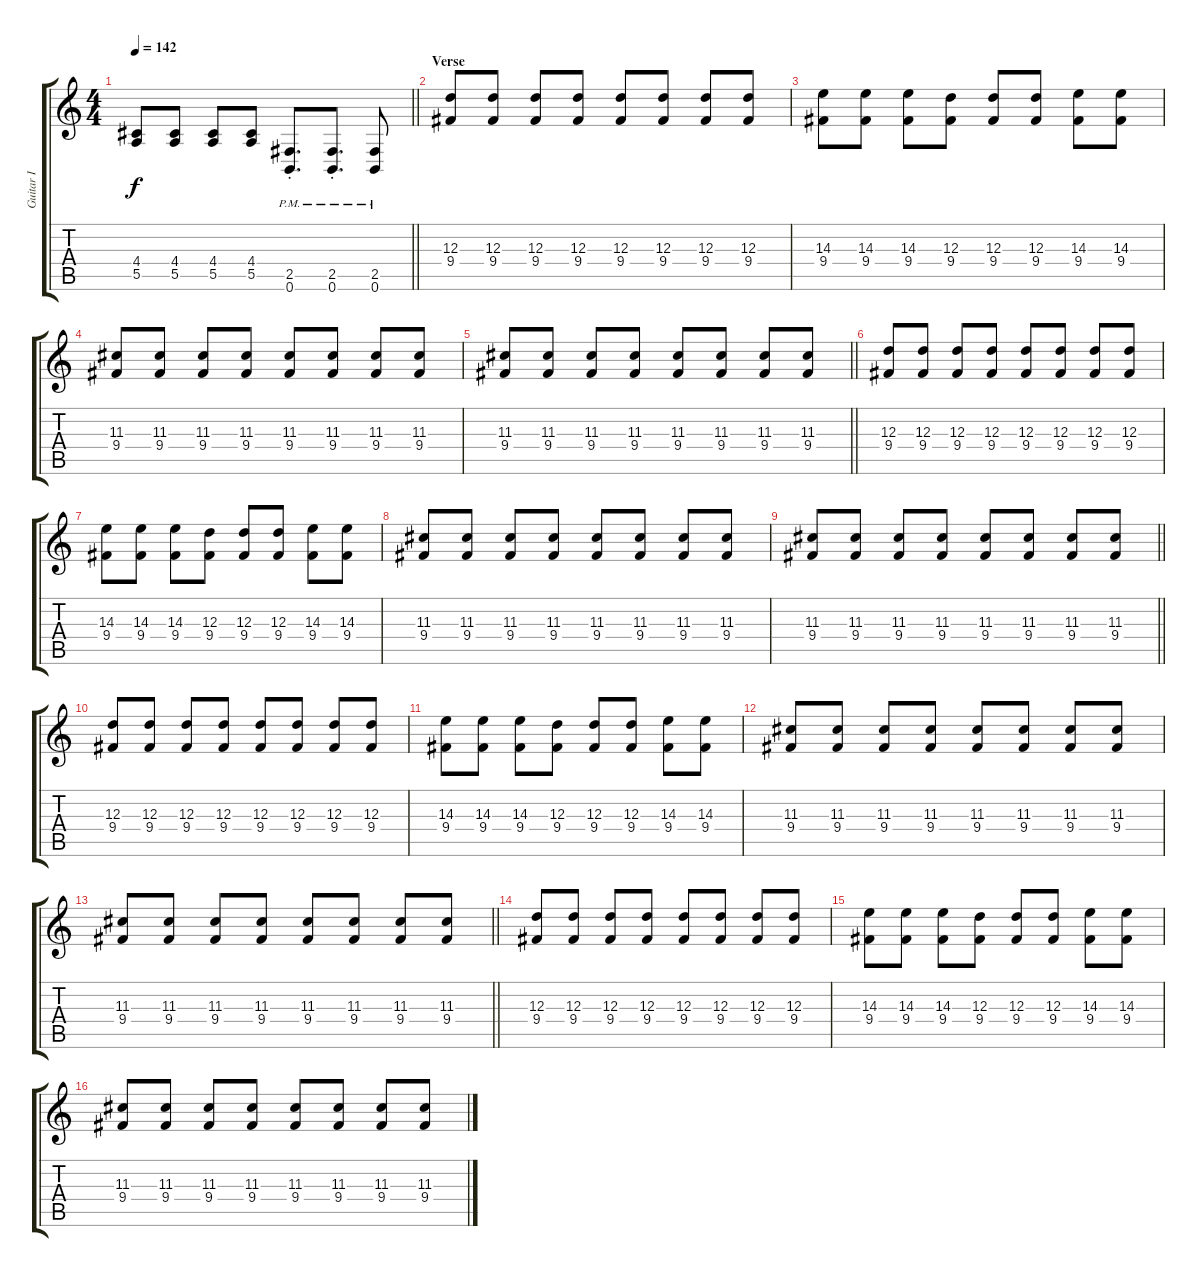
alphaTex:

\track ("Guitar I" "Guitar I") {instrument distortionguitar}
\staff {score tabs}
\tuning (B3 Gb3 D3 A2 E2 B1) {hide}
\ts (4 4)
\tempo 142
\clef g2
\barLineRight lightlight
\ks c
(4.4 5.5).8{dy f} (4.4 5.5).8 (4.4 5.5).8 (4.4 5.5).8 (2.5{pm st} 0.6{pm st}).8{d} (2.5{pm st} 0.6{pm st}).8{d} (2.5{pm} 0.6{pm}).8 |
\section ("" "Verse")
(12.3 9.4).8 (12.3 9.4).8 (12.3 9.4).8 (12.3 9.4).8 (12.3 9.4).8 (12.3 9.4).8 (12.3 9.4).8 (12.3 9.4).8 |
(14.3 9.4).8 (14.3 9.4).8 (14.3 9.4).8 (12.3 9.4).8 (12.3 9.4).8 (12.3 9.4).8 (14.3 9.4).8 (14.3 9.4).8 |
(11.3 9.4).8 (11.3 9.4).8 (11.3 9.4).8 (11.3 9.4).8 (11.3 9.4).8 (11.3 9.4).8 (11.3 9.4).8 (11.3 9.4).8 |
\barLineRight lightlight
(11.3 9.4).8 (11.3 9.4).8 (11.3 9.4).8 (11.3 9.4).8 (11.3 9.4).8 (11.3 9.4).8 (11.3 9.4).8 (11.3 9.4).8 |
\section ("" "")
(12.3 9.4).8 (12.3 9.4).8 (12.3 9.4).8 (12.3 9.4).8 (12.3 9.4).8 (12.3 9.4).8 (12.3 9.4).8 (12.3 9.4).8 |
(14.3 9.4).8 (14.3 9.4).8 (14.3 9.4).8 (12.3 9.4).8 (12.3 9.4).8 (12.3 9.4).8 (14.3 9.4).8 (14.3 9.4).8 |
(11.3 9.4).8 (11.3 9.4).8 (11.3 9.4).8 (11.3 9.4).8 (11.3 9.4).8 (11.3 9.4).8 (11.3 9.4).8 (11.3 9.4).8 |
\barLineRight lightlight
(11.3 9.4).8 (11.3 9.4).8 (11.3 9.4).8 (11.3 9.4).8 (11.3 9.4).8 (11.3 9.4).8 (11.3 9.4).8 (11.3 9.4).8 |
\section ("" "")
(12.3 9.4).8 (12.3 9.4).8 (12.3 9.4).8 (12.3 9.4).8 (12.3 9.4).8 (12.3 9.4).8 (12.3 9.4).8 (12.3 9.4).8 |
(14.3 9.4).8 (14.3 9.4).8 (14.3 9.4).8 (12.3 9.4).8 (12.3 9.4).8 (12.3 9.4).8 (14.3 9.4).8 (14.3 9.4).8 |
(11.3 9.4).8 (11.3 9.4).8 (11.3 9.4).8 (11.3 9.4).8 (11.3 9.4).8 (11.3 9.4).8 (11.3 9.4).8 (11.3 9.4).8 |
\barLineRight lightlight
(11.3 9.4).8 (11.3 9.4).8 (11.3 9.4).8 (11.3 9.4).8 (11.3 9.4).8 (11.3 9.4).8 (11.3 9.4).8 (11.3 9.4).8 |
\section ("" "")
(12.3 9.4).8 (12.3 9.4).8 (12.3 9.4).8 (12.3 9.4).8 (12.3 9.4).8 (12.3 9.4).8 (12.3 9.4).8 (12.3 9.4).8 |
(14.3 9.4).8 (14.3 9.4).8 (14.3 9.4).8 (12.3 9.4).8 (12.3 9.4).8 (12.3 9.4).8 (14.3 9.4).8 (14.3 9.4).8 |
(11.3 9.4).8 (11.3 9.4).8 (11.3 9.4).8 (11.3 9.4).8 (11.3 9.4).8 (11.3 9.4).8 (11.3 9.4).8 (11.3 9.4).8
